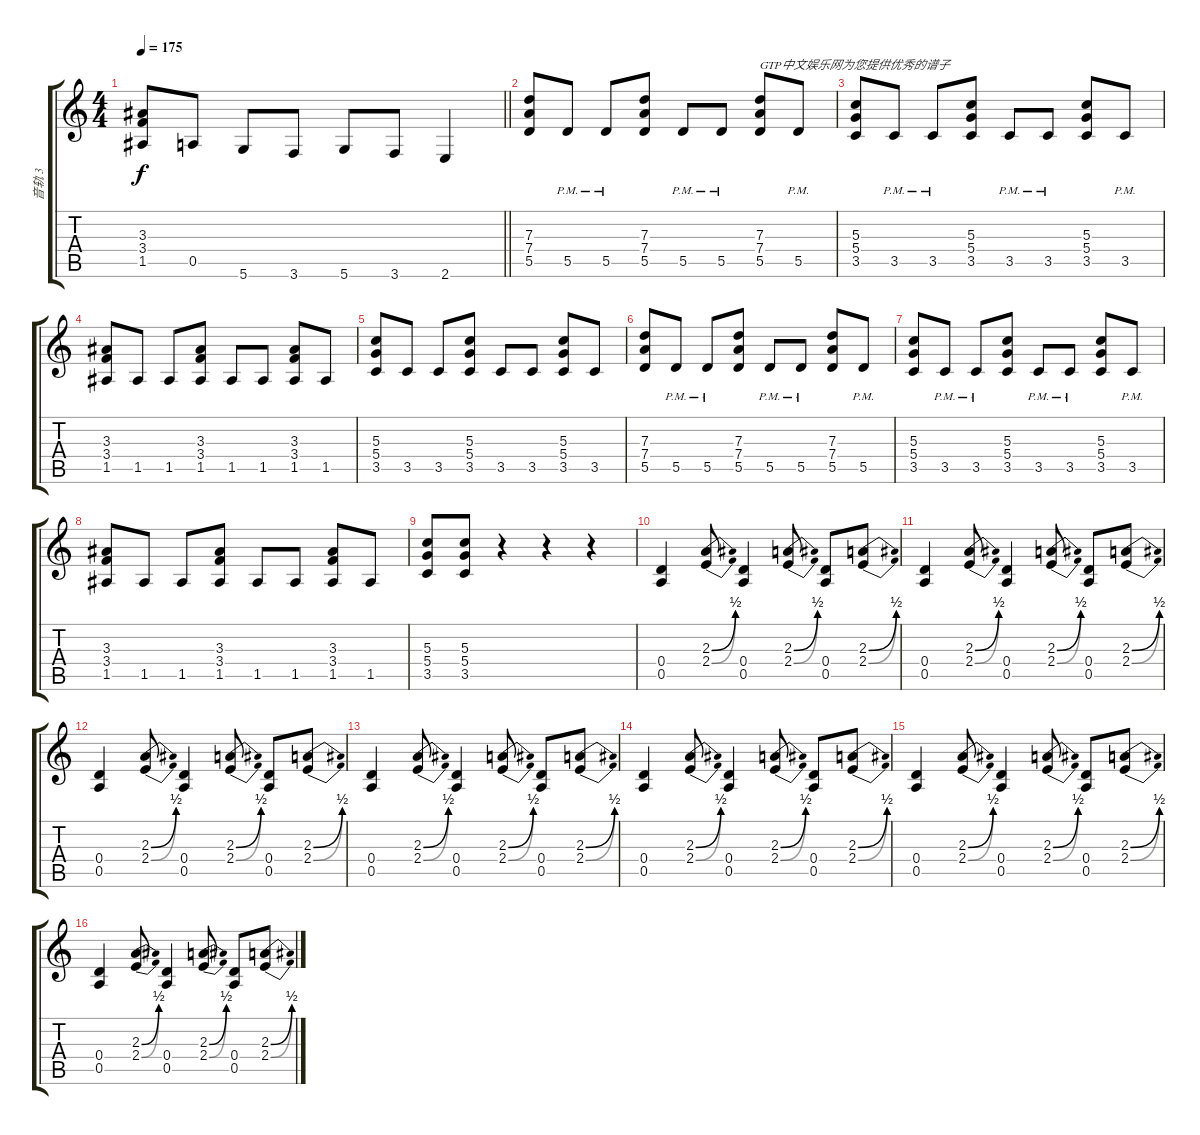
\track ("音轨 3" "音轨 3") {instrument overdrivenguitar}
\staff {score tabs}
\tuning (E4 B3 G3 D3 A2 D2) {hide}
\ts (4 4)
\tempo 175
\clef g2
\barLineRight lightlight
\ks c
(3.3{t} 3.4{t} 1.5{t}).8{dy f} 0.5.8 5.6.8 3.6.8 5.6.8 3.6.8 2.6.4 |
(7.3 7.4 5.5).8 5.5{pm}.8 5.5{pm}.8 (7.3 7.4 5.5).8 5.5{pm}.8 5.5{pm}.8 (7.3 7.4 5.5).8{txt "GTP中文娱乐网为您提供优秀的谱子"} 5.5{pm}.8 |
(5.3 5.4 3.5).8 3.5{pm}.8 3.5{pm}.8 (5.3 5.4 3.5).8 3.5{pm}.8 3.5{pm}.8 (5.3 5.4 3.5).8 3.5{pm}.8 |
(3.3 3.4 1.5).8 1.5.8 1.5.8 (3.3 3.4 1.5).8 1.5.8 1.5.8 (3.3 3.4 1.5).8 1.5.8 |
(5.3 5.4 3.5).8 3.5.8 3.5.8 (5.3 5.4 3.5).8 3.5.8 3.5.8 (5.3 5.4 3.5).8 3.5.8 |
(7.3 7.4 5.5).8 5.5{pm}.8 5.5{pm}.8 (7.3 7.4 5.5).8 5.5{pm}.8 5.5{pm}.8 (7.3 7.4 5.5).8 5.5{pm}.8 |
(5.3 5.4 3.5).8 3.5{pm}.8 3.5{pm}.8 (5.3 5.4 3.5).8 3.5{pm}.8 3.5{pm}.8 (5.3 5.4 3.5).8 3.5{pm}.8 |
(3.3 3.4 1.5).8 1.5.8 1.5.8 (3.3 3.4 1.5).8 1.5.8 1.5.8 (3.3 3.4 1.5).8 1.5.8 |
(5.3 5.4 3.5).8 (5.3 5.4 3.5).8 r.4 r.4 r.4 |
(0.4 0.5).4 (2.3{be (bend 0 0 60 2)} 2.4{be (bend 0 0 60 2)}).8 (0.4 0.5).4 (2.3{be (bend 0 0 60 2)} 2.4{be (bend 0 0 60 2)}).8 (0.4 0.5).8 (2.3{be (bend 0 0 60 2)} 2.4{be (bend 0 0 60 2)}).8 |
(0.4 0.5).4 (2.3{be (bend 0 0 60 2)} 2.4{be (bend 0 0 60 2)}).8 (0.4 0.5).4 (2.3{be (bend 0 0 60 2)} 2.4{be (bend 0 0 60 2)}).8 (0.4 0.5).8 (2.3{be (bend 0 0 60 2)} 2.4{be (bend 0 0 60 2)}).8 |
(0.4 0.5).4 (2.3{be (bend 0 0 60 2)} 2.4{be (bend 0 0 60 2)}).8 (0.4 0.5).4 (2.3{be (bend 0 0 60 2)} 2.4{be (bend 0 0 60 2)}).8 (0.4 0.5).8 (2.3{be (bend 0 0 60 2)} 2.4{be (bend 0 0 60 2)}).8 |
(0.4 0.5).4 (2.3{be (bend 0 0 60 2)} 2.4{be (bend 0 0 60 2)}).8 (0.4 0.5).4 (2.3{be (bend 0 0 60 2)} 2.4{be (bend 0 0 60 2)}).8 (0.4 0.5).8 (2.3{be (bend 0 0 60 2)} 2.4{be (bend 0 0 60 2)}).8 |
(0.4 0.5).4 (2.3{be (bend 0 0 60 2)} 2.4{be (bend 0 0 60 2)}).8 (0.4 0.5).4 (2.3{be (bend 0 0 60 2)} 2.4{be (bend 0 0 60 2)}).8 (0.4 0.5).8 (2.3{be (bend 0 0 60 2)} 2.4{be (bend 0 0 60 2)}).8 |
(0.4 0.5).4 (2.3{be (bend 0 0 60 2)} 2.4{be (bend 0 0 60 2)}).8 (0.4 0.5).4 (2.3{be (bend 0 0 60 2)} 2.4{be (bend 0 0 60 2)}).8 (0.4 0.5).8 (2.3{be (bend 0 0 60 2)} 2.4{be (bend 0 0 60 2)}).8 |
(0.4 0.5).4 (2.3{be (bend 0 0 60 2)} 2.4{be (bend 0 0 60 2)}).8 (0.4 0.5).4 (2.3{be (bend 0 0 60 2)} 2.4{be (bend 0 0 60 2)}).8 (0.4 0.5).8 (2.3{be (bend 0 0 60 2)} 2.4{be (bend 0 0 60 2)}).8
